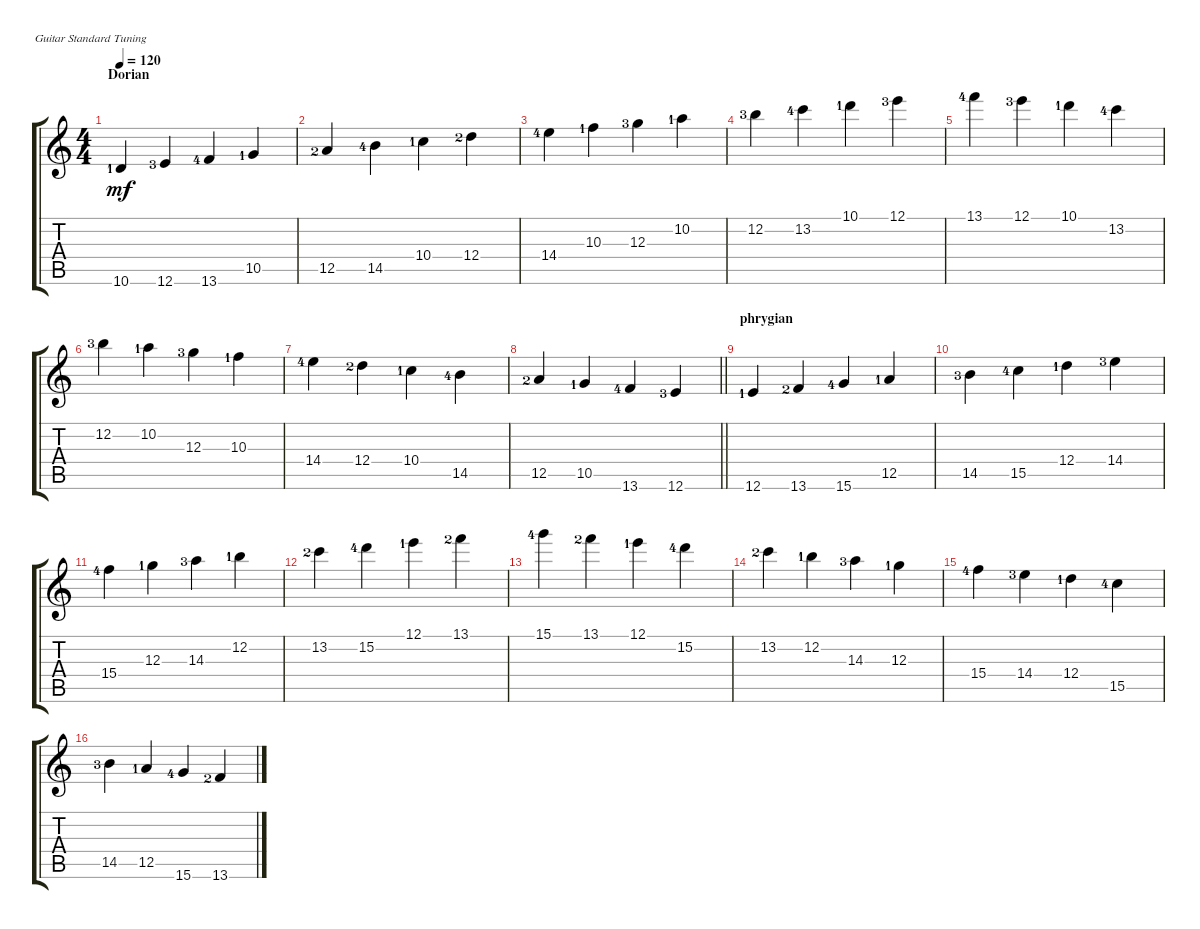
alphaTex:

\defaultSystemsLayout 4
\bracketExtendMode groupsimilarinstruments
\singleTrackTrackNamePolicy hidden
\multiTrackTrackNamePolicy hidden
\firstSystemTrackNameOrientation horizontal
\otherSystemsTrackNameOrientation horizontal
\track ("Electric Guitar" "E-Gt") {instrument electricguitarclean}
\staff {score tabs}
\tuning (E4 B3 G3 D3 A2 E2)
\ts (4 4)
\section ("" "Dorian")
\tempo 120
\clef g2
\scale
0.25
\ks c
10.6{lf 2}.4{dy mf} 12.6{lf 4}.4 13.6{lf 5}.4 10.5{lf 2}.4 |
\scale
0.25 12.5{lf 3}.4 14.5{lf 5}.4 10.4{lf 2}.4 12.4{lf 3}.4 |
\scale
0.25 14.4{lf 5}.4 10.3{lf 2}.4 12.3{lf 4}.4 10.2{lf 2}.4 |
\scale
0.25 12.2{lf 4}.4 13.2{lf 5}.4 10.1{lf 2}.4 12.1{lf 4}.4 |
\scale
0.25 13.1{lf 5}.4 12.1{lf 4}.4 10.1{lf 2}.4 13.2{lf 5}.4 |
\scale
0.25 12.2{lf 4}.4 10.2{lf 2}.4 12.3{lf 4}.4 10.3{lf 2}.4 |
\scale
0.25 14.4{lf 5}.4 12.4{lf 3}.4 10.4{lf 2}.4 14.5{lf 5}.4 |
\scale
0.25
\barLineRight lightlight
12.5{lf 3}.4 10.5{lf 2}.4 13.6{lf 5}.4 12.6{lf 4}.4 |
\section ("" "phrygian")
\scale
0.25 12.6{lf 2}.4 13.6{lf 3}.4 15.6{lf 5}.4 12.5{lf 2}.4 |
\scale
0.25 14.5{lf 4}.4 15.5{lf 5}.4 12.4{lf 2}.4 14.4{lf 4}.4 |
\scale
0.25 15.4{lf 5}.4 12.3{lf 2}.4 14.3{lf 4}.4 12.2{lf 2}.4 |
\scale
0.25 13.2{lf 3}.4 15.2{lf 5}.4 12.1{lf 2}.4 13.1{lf 3}.4 |
\scale
0.25 15.1{lf 5}.4 13.1{lf 3}.4 12.1{lf 2}.4 15.2{lf 5}.4 |
\scale
0.25 13.2{lf 3}.4 12.2{lf 2}.4 14.3{lf 4}.4 12.3{lf 2}.4 |
\scale
0.25 15.4{lf 5}.4 14.4{lf 4}.4 12.4{lf 2}.4 15.5{lf 5}.4 |
\scale
0.25 14.5{lf 4}.4 12.5{lf 2}.4 15.6{lf 5}.4 13.6{lf 3}.4
